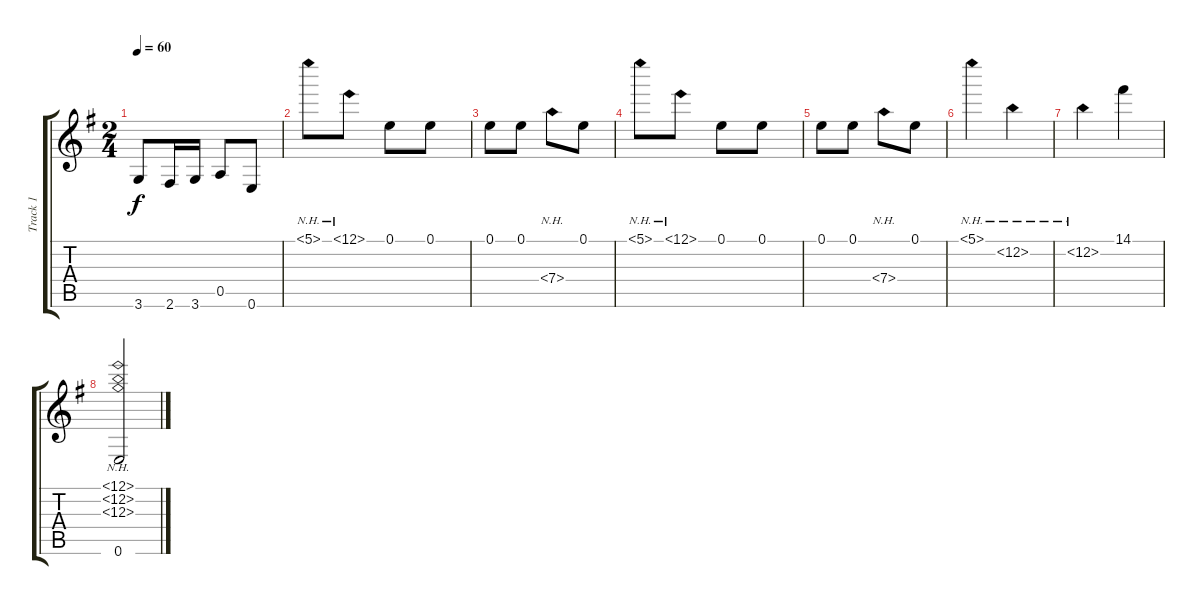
\track ("Track 1" "Track 1") {instrument acousticguitarnylon}
\staff {score tabs}
\tuning (E4 B3 G3 D3 A2 E2) {hide}
\ts (2 4)
\tempo 60
\clef g2
\ks g
3.6.8{dy f} 2.6.16 3.6.16 0.5.8 0.6.8 |
5.1{nh}.8 12.1{nh}.8 0.1.8 0.1.8 |
0.1.8 0.1.8 7.4{nh}.8 0.1.8 |
5.1{nh}.8 12.1{nh}.8 0.1.8 0.1.8 |
0.1.8 0.1.8 7.4{nh}.8 0.1.8 |
5.1{nh}.4 12.2{nh}.4 |
12.2{nh}.4 14.1.4 |
(12.1{nh} 12.2{nh} 12.3{nh} 0.6).2
